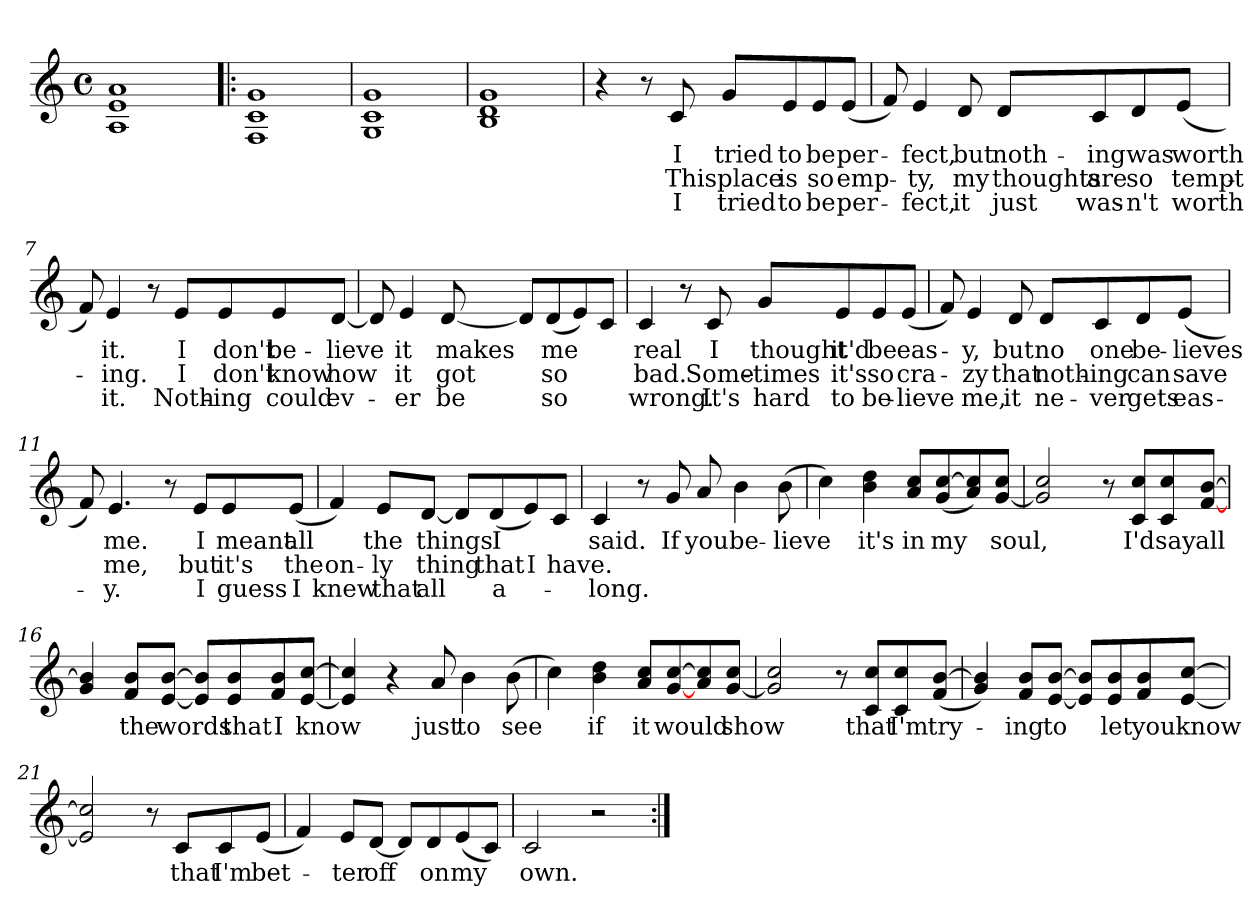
**kern	**text	**text	**text
*part1	*part1	*part1	*part1
*staff1	*staff1	*staff1	*staff1
*clefG2	*	*	*
*k[]	*	*	*
*a:	*	*	*
*M4/4	*	*	*
*met(c)	*	*	*
=1	=1	=1	=1
1A 1e 1a	.	.	.
=2!|:	=2!|:	=2!|:	=2!|:
1F 1c 1g	.	.	.
=3	=3	=3	=3
1G 1c 1g	.	.	.
=4	=4	=4	=4
1B 1d 1g	.	.	.
=5	=5	=5	=5
4r	.	.	.
8r	.	.	.
!	!LO:LY:b	!LO:LY:b	!LO:LY:b
8c/	I	This	I
!	!LO:LY:b	!LO:LY:b	!LO:LY:b
8g/L	tried	place	tried
!	!LO:LY:b	!LO:LY:b	!LO:LY:b
8e/	to	is	to
!	!LO:LY:b	!LO:LY:b	!LO:LY:b
8e/	be	so	be
!	!LO:LY:b	!LO:LY:b	!LO:LY:b
(<8e/J	per-	emp-	per-
!!LO:LB:g=z
=6	=6	=6	=6
8f/)	.	.	.
!	!LO:LY:b	!LO:LY:b	!LO:LY:b
4e/	-fect,	-ty,	-fect,
!	!LO:LY:b	!LO:LY:b	!LO:LY:b
8d/	but	my	it
!	!LO:LY:b	!LO:LY:b	!LO:LY:b
8d/L	noth-	thoughts	just
!	!LO:LY:b	!LO:LY:b	!LO:LY:b
8c/	-ing	are	was-
!	!LO:LY:b	!LO:LY:b	!LO:LY:b
8d/	was	so	-n't
!	!LO:LY:b	!LO:LY:b	!LO:LY:b
(<8e/J	worth	tempt-	worth
=7	=7	=7	=7
8f/)	.	.	.
!	!LO:LY:b	!LO:LY:b	!LO:LY:b
4e/	it.	-ing.	it.
8r	.	.	.
!	!LO:LY:b	!LO:LY:b	!LO:LY:b
8e/L	I	I	Noth-
!	!LO:LY:b	!LO:LY:b	!LO:LY:b
8e/	don't	don't	-ing
!	!LO:LY:b	!LO:LY:b	!LO:LY:b
8e/	be-	know	could
!	!LO:LY:b	!LO:LY:b	!LO:LY:b
[8d/J	-lieve	how	ev-
=8	=8	=8	=8
8d/]	.	.	.
!	!LO:LY:b	!LO:LY:b	!LO:LY:b
4e/	it	it	-er
!	!LO:LY:b	!LO:LY:b	!LO:LY:b
[8d/	makes	got	be
8d/L]	.	.	.
!	!LO:LY:b	!LO:LY:b	!LO:LY:b
(<8d/	me	so	so
8e/)	.	.	.
8c/J	.	.	.
!!LO:LB:g=z
=9	=9	=9	=9
!	!LO:LY:b	!LO:LY:b	!LO:LY:b
4c/	real	bad.	wrong.
8r	.	.	.
!	!LO:LY:b	!LO:LY:b	!LO:LY:b
8c/	I	Some-	It's
!	!LO:LY:b	!LO:LY:b	!LO:LY:b
8g/L	thought	-times	hard
!	!LO:LY:b	!LO:LY:b	!LO:LY:b
8e/	it'd	it's	to
!	!LO:LY:b	!LO:LY:b	!LO:LY:b
8e/	be	so	be-
!	!LO:LY:b	!LO:LY:b	!LO:LY:b
(<8e/J	eas-	cra-	-lieve
=10	=10	=10	=10
8f/)	.	.	.
!	!LO:LY:b	!LO:LY:b	!LO:LY:b
4e/	-y,	-zy	me,
!	!LO:LY:b	!LO:LY:b	!LO:LY:b
8d/	but	that	it
!	!LO:LY:b	!LO:LY:b	!LO:LY:b
8d/L	no	noth-	ne-
!	!LO:LY:b	!LO:LY:b	!LO:LY:b
8c/	one	-ing	-ver
!	!LO:LY:b	!LO:LY:b	!LO:LY:b
8d/	be-	can	gets
!	!LO:LY:b	!LO:LY:b	!LO:LY:b
(<8e/J	-lieves	save	eas-
=11	=11	=11	=11
8f/)	.	.	.
!	!LO:LY:b	!LO:LY:b	!LO:LY:b
4.e/	me.	me,	-y.
8r	.	.	.
!	!LO:LY:b	!LO:LY:b	!LO:LY:b
8e/L	I	but	I
!	!LO:LY:b	!LO:LY:b	!LO:LY:b
8e/	meant	it's	guess
!	!LO:LY:b	!LO:LY:b	!LO:LY:b
(<8e/J	all	the	I
!!LO:LB:g=z
=12	=12	=12	=12
!	!	!LO:LY:b	!LO:LY:b
4f/)	.	on-	knew
!	!LO:LY:b	!LO:LY:b	!LO:LY:b
8e/L	the	-ly	that
!	!LO:LY:b	!LO:LY:b	!LO:LY:b
[8d/J	things	thing	all
8d/L]	.	.	.
!	!LO:LY:b	!LO:LY:b	!LO:LY:b
(<8d/	I	that	a-
!	!	!LO:LY:b	!
8e/)	.	I	.
!	!	!LO:LY:b	!
8c/J	.	have.	.
=13	=13	=13	=13
!	!LO:LY:b	!	!LO:LY:b
4c/	said.	.	-long.
8r	.	.	.
!	!LO:LY:b	!	!
8g/	If	.	.
!	!LO:LY:b	!	!
8a/	you	.	.
!	!LO:LY:b	!	!
4b\	be-	.	.
!	!LO:LY:b	!	!
(>8b\	-lieve	.	.
=14	=14	=14	=14
4cc\)	.	.	.
!	!LO:LY:b	!	!
4b\ 4dd\	it's	.	.
!	!LO:LY:b	!	!
8a/ 8cc/L	in	.	.
!	!LO:LY:b	!	!
(<8g/ [8cc/	my	.	.
8a/ 8cc/])	.	.	.
!	!LO:LY:b	!	!
[8g/ 8cc/J	soul,	.	.
=15	=15	=15	=15
2g/] 2cc/	.	.	.
8r	.	.	.
!	!LO:LY:b	!	!
8c/ 8cc/L	I'd	.	.
!	!LO:LY:b	!	!
8c/ 8cc/	say	.	.
!	!LO:LY:b	!	!
[8f/ [8b/J	all	.	.
!!LO:LB:g=z
=16	=16	=16	=16
4g/ 4b/]	.	.	.
!	!LO:LY:b	!	!
8f/ 8b/L	the	.	.
!	!LO:LY:b	!	!
[8e/ [8b/J	words	.	.
8e/] 8b/]L	.	.	.
!	!LO:LY:b	!	!
8e/ 8b/	that	.	.
!	!LO:LY:b	!	!
8f/ 8b/	I	.	.
!	!LO:LY:b	!	!
[8e/ [8cc/J	know	.	.
=17	=17	=17	=17
4e/] 4cc/]	.	.	.
4r	.	.	.
!	!LO:LY:b	!	!
8a/	just	.	.
!	!LO:LY:b	!	!
4b\	to	.	.
!	!LO:LY:b	!	!
(>8b\	see	.	.
=18	=18	=18	=18
4cc\)	.	.	.
!	!LO:LY:b	!	!
4b\ 4dd\	if	.	.
!	!LO:LY:b	!	!
8a/ 8cc/L	it	.	.
!	!LO:LY:b	!	!
[8g/ [8cc/	would	.	.
8a/ 8cc/]	.	.	.
!	!LO:LY:b	!	!
[8g/ 8cc/J	show	.	.
=19	=19	=19	=19
2g/] 2cc/	.	.	.
8r	.	.	.
!	!LO:LY:b	!	!
8c/ 8cc/L	that	.	.
!	!LO:LY:b	!	!
8c/ 8cc/	I'm	.	.
!	!LO:LY:b	!	!
(<8f/ [8b/J	try-	.	.
!!LO:LB:g=z
=20	=20	=20	=20
4g/ 4b/])	.	.	.
!	!LO:LY:b	!	!
8f/ 8b/L	-ing	.	.
!	!LO:LY:b	!	!
[8e/ [8b/J	to	.	.
8e/] 8b/]L	.	.	.
!	!LO:LY:b	!	!
8e/ 8b/	let	.	.
!	!LO:LY:b	!	!
8f/ 8b/	you	.	.
!	!LO:LY:b	!	!
[8e/ [8cc/J	know	.	.
=21	=21	=21	=21
2e/] 2cc/]	.	.	.
8r	.	.	.
!	!LO:LY:b	!	!
8c/L	that	.	.
!	!LO:LY:b	!	!
8c/	I'm	.	.
!	!LO:LY:b	!	!
(<8e/J	bet-	.	.
=22	=22	=22	=22
4f/)	.	.	.
!	!LO:LY:b	!	!
8e/L	-ter	.	.
!	!LO:LY:b	!	!
[8d/J	off	.	.
8d/L]	.	.	.
!	!LO:LY:b	!	!
8d/	on	.	.
!	!LO:LY:b	!	!
(<8e/	my	.	.
8c/J)	.	.	.
=23	=23	=23	=23
!	!LO:LY:b	!	!
2c/	own.	.	.
2r	.	.	.
=:|!	=:|!	=:|!	=:|!
*-	*-	*-	*-
